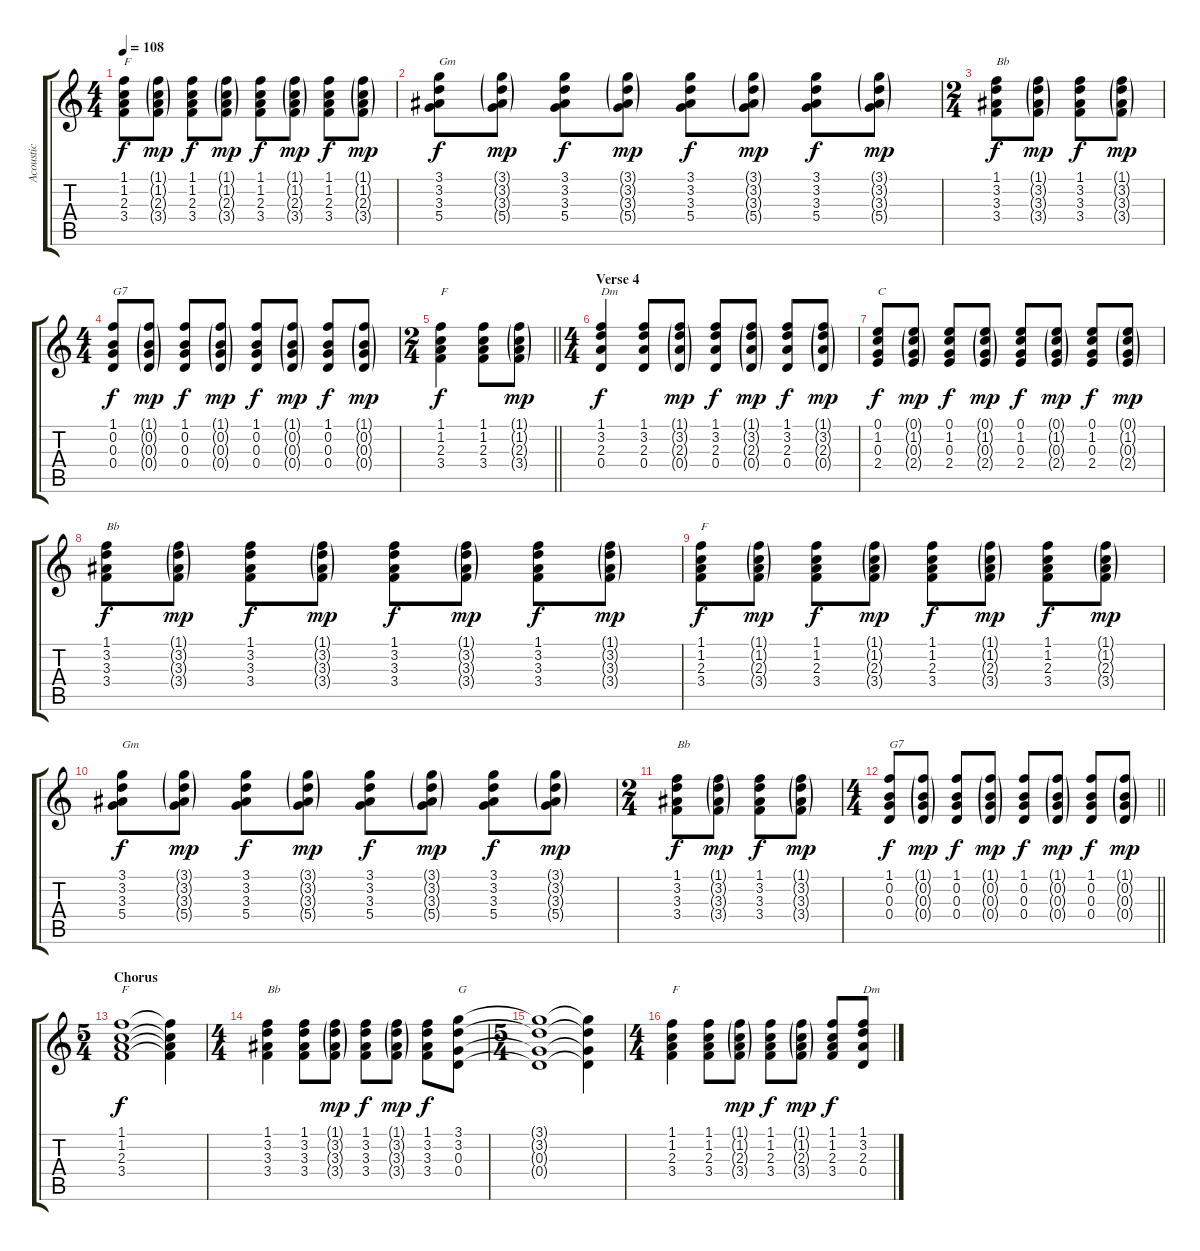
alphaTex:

\track ("Acoustic" "Acoustic") {instrument acousticguitarsteel}
\staff {score tabs}
\tuning (E4 B3 G3 D3 A2 E2) {hide}
\ts (4 4)
\tempo 108
\clef g2
\ks c
(1.1 1.2 2.3 3.4).8{txt "F" dy f} (1.1{g} 1.2{g} 2.3{g} 3.4{g}).8{dy mp} (1.1 1.2 2.3 3.4).8{dy f} (1.1{g} 1.2{g} 2.3{g} 3.4{g}).8{dy mp} (1.1 1.2 2.3 3.4).8{dy f} (1.1{g} 1.2{g} 2.3{g} 3.4{g}).8{dy mp} (1.1 1.2 2.3 3.4).8{dy f} (1.1{g} 1.2{g} 2.3{g} 3.4{g}).8{dy mp} |
(3.1 3.2 3.3 5.4).8{txt "Gm" dy f} (3.1{g} 3.2{g} 3.3{g} 5.4{g}).8{dy mp} (3.1 3.2 3.3 5.4).8{dy f} (3.1{g} 3.2{g} 3.3{g} 5.4{g}).8{dy mp} (3.1 3.2 3.3 5.4).8{dy f} (3.1{g} 3.2{g} 3.3{g} 5.4{g}).8{dy mp} (3.1 3.2 3.3 5.4).8{dy f} (3.1{g} 3.2{g} 3.3{g} 5.4{g}).8{dy mp} |
\ts (2 4)
(1.1 3.2 3.3 3.4).8{txt "Bb" dy f} (1.1{g} 3.2{g} 3.3{g} 3.4{g}).8{dy mp} (1.1 3.2 3.3 3.4).8{dy f} (1.1{g} 3.2{g} 3.3{g} 3.4{g}).8{dy mp} |
\ts (4 4)
(1.1 0.2 0.3 0.4).8{txt "G7" dy f} (1.1{g} 0.2{g} 0.3{g} 0.4{g}).8{dy mp} (1.1 0.2 0.3 0.4).8{dy f} (1.1{g} 0.2{g} 0.3{g} 0.4{g}).8{dy mp} (1.1 0.2 0.3 0.4).8{dy f} (1.1{g} 0.2{g} 0.3{g} 0.4{g}).8{dy mp} (1.1 0.2 0.3 0.4).8{dy f} (1.1{g} 0.2{g} 0.3{g} 0.4{g}).8{dy mp} |
\ts (2 4)
\barLineRight lightlight
(1.1 1.2 2.3 3.4).4{txt "F" dy f} (1.1 1.2 2.3 3.4).8 (1.1{g} 1.2{g} 2.3{g} 3.4{g}).8{dy mp} |
\ts (4 4)
\section ("" "Verse 4")
(1.1 3.2 2.3 0.4).4{txt "Dm" dy f} (1.1 3.2 2.3 0.4).8 (1.1{g} 3.2{g} 2.3{g} 0.4{g}).8{dy mp} (1.1 3.2 2.3 0.4).8{dy f} (1.1{g} 3.2{g} 2.3{g} 0.4{g}).8{dy mp} (1.1 3.2 2.3 0.4).8{dy f} (1.1{g} 3.2{g} 2.3{g} 0.4{g}).8{dy mp} |
(0.1 1.2 0.3 2.4).8{txt "C" dy f} (0.1{g} 1.2{g} 0.3{g} 2.4{g}).8{dy mp} (0.1 1.2 0.3 2.4).8{dy f} (0.1{g} 1.2{g} 0.3{g} 2.4{g}).8{dy mp} (0.1 1.2 0.3 2.4).8{dy f} (0.1{g} 1.2{g} 0.3{g} 2.4{g}).8{dy mp} (0.1 1.2 0.3 2.4).8{dy f} (0.1{g} 1.2{g} 0.3{g} 2.4{g}).8{dy mp} |
(1.1 3.2 3.3 3.4).8{txt "Bb" dy f} (1.1{g} 3.2{g} 3.3{g} 3.4{g}).8{dy mp} (1.1 3.2 3.3 3.4).8{dy f} (1.1{g} 3.2{g} 3.3{g} 3.4{g}).8{dy mp} (1.1 3.2 3.3 3.4).8{dy f} (1.1{g} 3.2{g} 3.3{g} 3.4{g}).8{dy mp} (1.1 3.2 3.3 3.4).8{dy f} (1.1{g} 3.2{g} 3.3{g} 3.4{g}).8{dy mp} |
(1.1 1.2 2.3 3.4).8{txt "F" dy f} (1.1{g} 1.2{g} 2.3{g} 3.4{g}).8{dy mp} (1.1 1.2 2.3 3.4).8{dy f} (1.1{g} 1.2{g} 2.3{g} 3.4{g}).8{dy mp} (1.1 1.2 2.3 3.4).8{dy f} (1.1{g} 1.2{g} 2.3{g} 3.4{g}).8{dy mp} (1.1 1.2 2.3 3.4).8{dy f} (1.1{g} 1.2{g} 2.3{g} 3.4{g}).8{dy mp} |
(3.1 3.2 3.3 5.4).8{txt "Gm" dy f} (3.1{g} 3.2{g} 3.3{g} 5.4{g}).8{dy mp} (3.1 3.2 3.3 5.4).8{dy f} (3.1{g} 3.2{g} 3.3{g} 5.4{g}).8{dy mp} (3.1 3.2 3.3 5.4).8{dy f} (3.1{g} 3.2{g} 3.3{g} 5.4{g}).8{dy mp} (3.1 3.2 3.3 5.4).8{dy f} (3.1{g} 3.2{g} 3.3{g} 5.4{g}).8{dy mp} |
\ts (2 4)
(1.1 3.2 3.3 3.4).8{txt "Bb" dy f} (1.1{g} 3.2{g} 3.3{g} 3.4{g}).8{dy mp} (1.1 3.2 3.3 3.4).8{dy f} (1.1{g} 3.2{g} 3.3{g} 3.4{g}).8{dy mp} |
\ts (4 4)
\barLineRight lightlight
(1.1 0.2 0.3 0.4).8{txt "G7" dy f} (1.1{g} 0.2{g} 0.3{g} 0.4{g}).8{dy mp} (1.1 0.2 0.3 0.4).8{dy f} (1.1{g} 0.2{g} 0.3{g} 0.4{g}).8{dy mp} (1.1 0.2 0.3 0.4).8{dy f} (1.1{g} 0.2{g} 0.3{g} 0.4{g}).8{dy mp} (1.1 0.2 0.3 0.4).8{dy f} (1.1{g} 0.2{g} 0.3{g} 0.4{g}).8{dy mp} |
\ts (5 4)
\section ("" "Chorus")
(1.1 1.2 2.3 3.4).1{txt "F" dy f} (1.1{t} 1.2{t} 2.3{t} 3.4{t}).4 |
\ts (4 4)
(1.1 3.2 3.3 3.4).4{txt "Bb"} (1.1 3.2 3.3 3.4).8 (1.1{g} 3.2{g} 3.3{g} 3.4{g}).8{dy mp} (1.1 3.2 3.3 3.4).8{dy f} (1.1{g} 3.2{g} 3.3{g} 3.4{g}).8{dy mp} (1.1 3.2 3.3 3.4).8{dy f} (3.1 3.2 0.3 0.4).8{txt "G"} |
\ts (5 4)
(3.1{t} 3.2{t} 0.3{t} 0.4{t}).1 (3.1{t} 3.2{t} 0.3{t} 0.4{t}).4 |
\ts (4 4)
(1.1 1.2 2.3 3.4).4{txt "F"} (1.1 1.2 2.3 3.4).8 (1.1{g} 1.2{g} 2.3{g} 3.4{g}).8{dy mp} (1.1 1.2 2.3 3.4).8{dy f} (1.1{g} 1.2{g} 2.3{g} 3.4{g}).8{dy mp} (1.1 1.2 2.3 3.4).8{dy f} (1.1 3.2 2.3 0.4).8{txt "Dm"}
